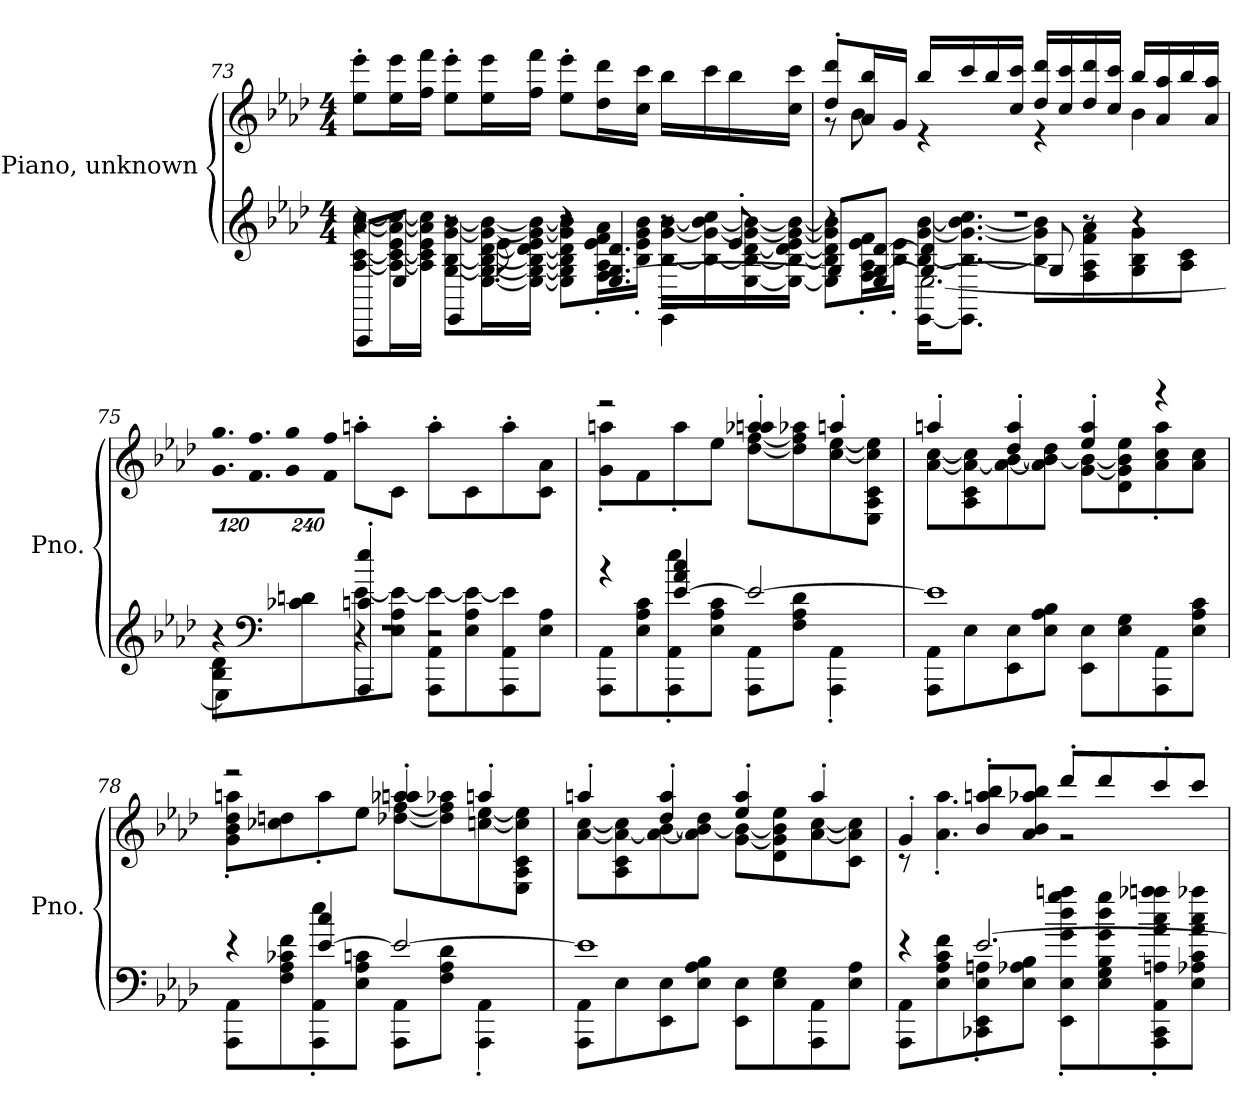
**kern	**kern
*part1	*part1
*staff2	*staff1
*I"Piano, unknown	*
*I'Pno.	*
!!LO:LB:g=z
*clefG2	*clefG2
*k[b-e-a-d-]	*k[b-e-a-d-]
*M4/4	*M4/4
=73	=73
*^	*
*	*^	*
*	*	*^	*
2r	[8A-\ [8c\ [8a-\ [8cc\L	8AAA-/L	4r	8ee-\' 8eee-\'L
.	16A-\_ 16c\_ 16e-\ 16a-\_ 16cc\_L	8E-/J	.	16ee-\ 16eee-\L
.	16A-\] 16c\] 16e-\ 16a-\] 16cc\]JJ	.	.	16ff\ 16fff\JJ
.	[8G\ [8B-\ [8g\ [8b-\L	4EE-/	8r	8ee-\' 8eee-\'L
.	[16E-\ 16G\_ 16B-\_ [16d-\ 16g\_ 16b-\_L	.	8e-'\	16ee-\ 16eee-\L
.	16E-\_ 16G\_ 16B-\_ 16d-\_ 16e-\ 16g\_ 16b-\_JJ	.	.	16ff\ 16fff\JJ
4r	8E-\] 8G\] 8B-\] 8d-\] 8g\] 8b-\]L	8r	4r	8ee-\' 8eee-\'L
.	16F\' 16A-\' 16e-\' 16f\' 16a-\'L	4.E-/ [4.G/ 4.d-/	.	16dd-\ 16ddd-\L
.	16B-\' 16e-\' 16g\' 16b-\'JJ	.	.	16cc\ 16ccc\JJ
8r	[16B-\ [16g\ [16b-\LL	.	4EE-\	16bb-\LL
.	16B-\_ 16g\_ 16b-\_ 16cc\	.	.	16ccc\
8e-'/	[16E-\ 16B-\_ [16d-\ 16g\_ 16b-\_	.	.	16bb-\
.	16E-\_ 16B-\_ 16d-\_ 16e-\ 16g\_ 16b-\_JJ	.	.	16cc\ 16ccc\JJ
!!LO:LB:g=z
=74	=74	=74	=74	=74
*	*	*	*	*^
1r	8E-\] 8B-\] 8d-\] 8g\] 8b-\]L	8G/L]	4r	8dd-/' 8ddd-/'L	8r
.	16F\' 16A-\' 16e-\' 16f\'L	8E-/ [8G/ [8d-/J	.	16a-/ 16bb-/L	8b-\
.	16B-\' 16e-\'JJ	.	.	16g/JJ	.
.	[16EE-\ [16B-\ [16g\ [16b-\KL	4G/_ 4d-/]	[2.E-\	16bb-/LL	4r
.	8.EE-\] 8.B-\_ 8.g\_ 8.b-\_ 8.cc\J	.	.	16ccc/	.
.	.	.	.	16bb-/	.
.	.	.	.	16cc/ 16ccc/JJ	.
.	8B-\] 8g\] 8b-\]L	8G/]	.	16dd-/ 16ddd-/LL	4r
.	.	.	.	16cc/ 16ccc/	.
.	8F\ 8A-\ 8f\ 8a-\	8r	.	16dd-/ 16ddd-/	.
.	.	.	.	16cc/ 16ccc/JJ	.
.	8G\ 8B-\ 8g\	4r	.	16bb-/LL	4b-\
.	.	.	.	16a-/ 16aa-/	.
.	8A-\ 8c\J	.	.	16bb-/	.
.	.	.	.	16a-/ 16aa-/JJ	.
*	*	*	*	*v	*v
=75	=75	=75	=75	=75
*	*	*	*	*Xbrackettup
!	!	!	!	!LO:N:vis=32.
1r	8B-\ 8d-\L	4r	4E-\]	1920%103g\ 1920%103gg\LLL
!	!	!	!	!LO:N:vis=32.
.	.	.	.	1920%103f\ 1920%103ff\J
!	!	!	!	!LO:N:vis=16
.	.	.	.	1920%137g\ 1920%137gg\
*clefF4	*	*	*	*
.	8c-X\ 8dn\	.	.	.
!	!	!	!	!LO:N:vis=16
.	.	.	.	1920%137f\ 1920%137ff\JJ
.	[8e-\	4AAA-/' 4cn/' 4ee-/'	4r	8aan'\L
.	8E-\ 8A-\ 8e-\_J	.	.	8c\J
.	8AAA-\ 8AA-\ 8e-\_L	2r	2r	8aa'\L
.	8E-\ 8A-\ 8e-\_	.	.	8c\
.	8AAA-\ 8AA-\ 8e-\]	.	.	8aa'\
.	8E-\ 8A-\J	.	.	8c\ 8a-\J
*	*v	*v	*v	*
!!LO:LB:g=z
=76	=76	=76
*	*	*^
4r	8AAA-\ 8AA-\L	2r	8g\' 8aan\'L
.	8E-\ 8A-\ 8c\	.	8f\
[4e-/ 4a-/ 4cc/	8AAA-\' 8AA-\' 8ee-\'	.	8aa'\
.	8E-\ 8A-\ 8c\J	.	8ee-\J
2e-/_	8AAA-\ 8AA-\L	4aa-X/' 4aan/'	[8dd-\ [8ff\L
.	8F\ 8A-\ 8d-\J	.	8dd-\] 8ff\] 8aa-X\
.	4AAA-\' 4AA-\'	4aan'/	[8cc\ [8ee-\
.	.	.	8E-\ 8A-\ 8c\ 8cc\] 8ee-\]J
=77	=77	=77	=77
1e-]	8AAA-\ 8AA-\L	4aan'/	[8a-\ [8cc\L
.	8E-\	.	8A-\ 8c\ 8a-\_ 8cc\]
.	8EE-\ 8E-\	4dd-/' 4aa/'	8a-\_ [8b-\
.	8E-\ 8A-\ 8B-\J	.	8a-\] 8b-\_ 8dd-\J
.	8EE-\ 8E-\L	4ee-/' 4aa/'	[8g\ 8b-\_L
.	8E-\ 8G\	.	8d-\ 8g\] 8b-\] 8ee-\
.	8AAA-\ 8AA-\	4r	8a-\' 8cc\' 8aa\'
.	8E-\ 8A-\ 8c\J	.	8a-\ 8cc\J
=78	=78	=78	=78
4r	8AAA-\ 8AA-\L	2r	8g\' 8b-\' 8dd-\' 8aan\'L
.	8F\ 8A-\ 8c-X\ 8f\	.	8cc-X\ 8ddn\
[4e-/ 4cc/	8AAA-\' 8AA-\' 8ee-\'	.	8aa'\
.	8E-\ 8A-\ 8cn\J	.	8ee-\J
2e-/_	8AAA-\ 8AA-\L	4aa-X/' 4aan/'	[8dd-X\ [8ff\L
.	8F\ 8A-\ 8d-\J	.	8dd-\] 8ff\] 8aa-X\
.	4AAA-\' 4AA-\'	4aan'/	[8ccn\ [8ee-\
.	.	.	8E-\ 8A-\ 8c\ 8cc\] 8ee-\]J
!!LO:LB:g=z	!!
=79	=79	=79	=79
1e-]	8AAA-\ 8AA-\L	4aan'/	[8a-\ [8cc\L
.	8E-\	.	8A-\ 8c\ 8a-\_ 8cc\]
.	8EE-\ 8E-\	4dd-/' 4aa/'	8a-\_ [8b-\
.	8E-\ 8A-\ 8B-\J	.	8a-\] 8b-\_ 8dd-\J
.	8EE-\ 8E-\L	4ee-/' 4aa/'	[8g\ 8b-\_L
.	8E-\ 8G\	.	8d-\ 8g\] 8b-\] 8ee-\
.	8AAA-\ 8AA-\	4aa'/	[8a-\ [8cc\
.	8E-\ 8A-\J	.	8c\ 8a-\] 8cc\]J
=80	=80	=80	=80
4r	8AAA-\ 8AA-\L	4g'/	8r
.	8E-\ 8A-\ 8c\ 8f\	.	4.a-\' 4.aa-\'
[2.e-/	8CC-X\' 8EE-\' 8E-\' 8An\'	8b-/' 8aan/' 8bb-/'L	.
.	8E-\ 8A-X\ 8B-\J	8a-/ 8b-/ 8aa-X/ 8bb-/J	.
.	8EE-\' 8E-\' 8g\' 8dd-\' 8gg\' 8aan\'L	8ddd-'/L	2r
.	8E-\ 8G\ 8B-\ 8g\ 8dd-\ 8gg\	8ddd-/	.
.	8AAA-\' 8CC-\' 8AA-\' 8An\' 8a-\' 8cc\' 8aa-X\' 8aan\'	8ccc'/	.
.	8E-\ 8A-X\ 8c\ 8a-\ 8cc\ 8aa-X\J	8ccc/J	.
*v	*v	*	*
*	*v	*v
=	=
*-	*-
